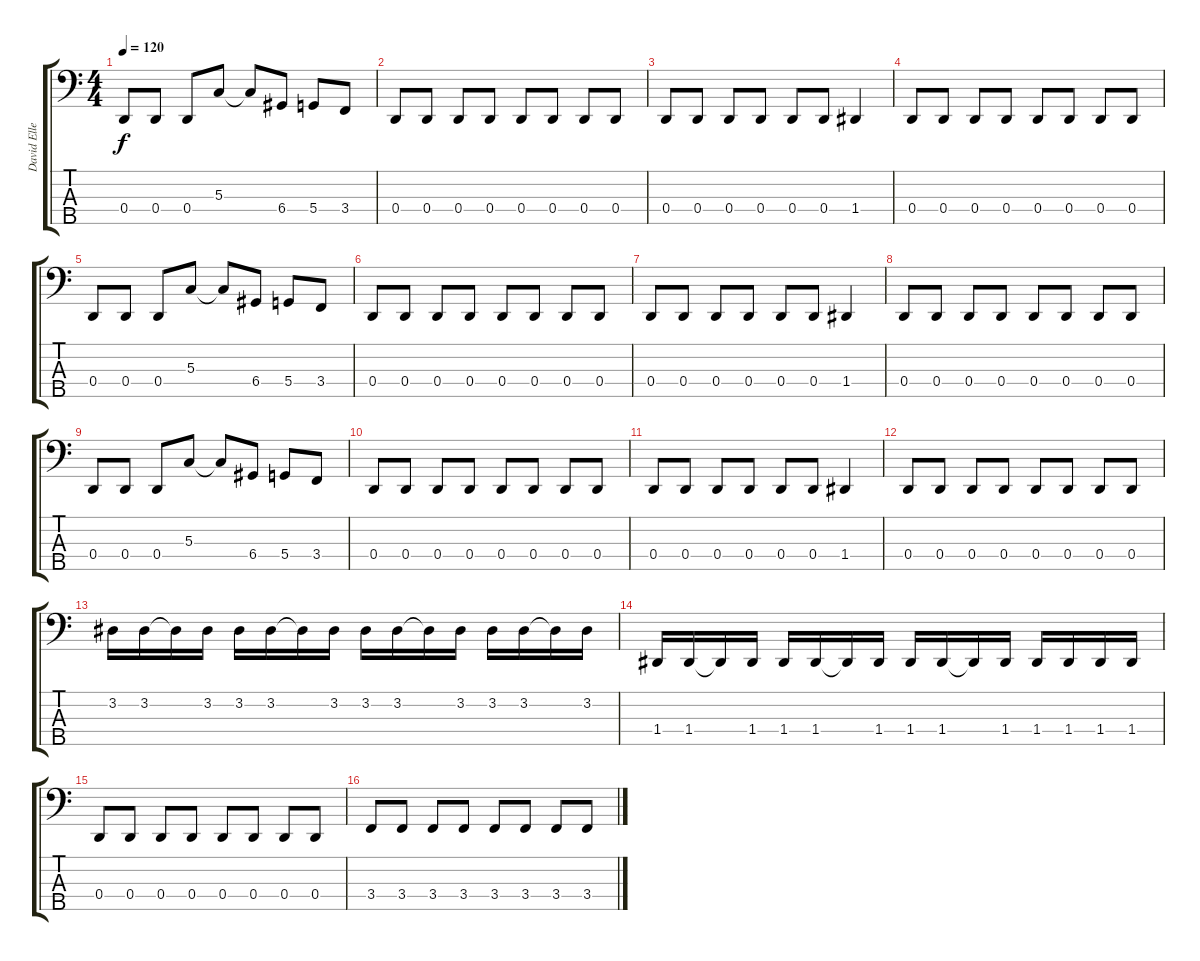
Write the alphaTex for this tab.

\track ("David Ellefson" "David Elle") {instrument acousticguitarnylon}
\staff {score tabs}
\tuning (F2 C2 G1 D1 A0) {hide}
\ts (4 4)
\tempo 120
\clef f4
\ks c
0.4.8{dy f} 0.4.8 0.4.8 5.3.8 5.3{t}.8 6.4.8 5.4.8 3.4.8 |
0.4.8 0.4.8 0.4.8 0.4.8 0.4.8 0.4.8 0.4.8 0.4.8 |
0.4.8 0.4.8 0.4.8 0.4.8 0.4.8 0.4.8 1.4.4 |
0.4.8 0.4.8 0.4.8 0.4.8 0.4.8 0.4.8 0.4.8 0.4.8 |
0.4.8 0.4.8 0.4.8 5.3.8 5.3{t}.8 6.4.8 5.4.8 3.4.8 |
0.4.8 0.4.8 0.4.8 0.4.8 0.4.8 0.4.8 0.4.8 0.4.8 |
0.4.8 0.4.8 0.4.8 0.4.8 0.4.8 0.4.8 1.4.4 |
0.4.8 0.4.8 0.4.8 0.4.8 0.4.8 0.4.8 0.4.8 0.4.8 |
0.4.8 0.4.8 0.4.8 5.3.8 5.3{t}.8 6.4.8 5.4.8 3.4.8 |
0.4.8 0.4.8 0.4.8 0.4.8 0.4.8 0.4.8 0.4.8 0.4.8 |
0.4.8 0.4.8 0.4.8 0.4.8 0.4.8 0.4.8 1.4.4 |
0.4.8 0.4.8 0.4.8 0.4.8 0.4.8 0.4.8 0.4.8 0.4.8 |
3.2.16 3.2.16 3.2{t}.16 3.2.16 3.2.16 3.2.16 3.2{t}.16 3.2.16 3.2.16 3.2.16 3.2{t}.16 3.2.16 3.2.16 3.2.16 3.2{t}.16 3.2.16 |
1.4.16 1.4.16 1.4{t}.16 1.4.16 1.4.16 1.4.16 1.4{t}.16 1.4.16 1.4.16 1.4.16 1.4{t}.16 1.4.16 1.4.16 1.4.16 1.4.16 1.4.16 |
0.4.8 0.4.8 0.4.8 0.4.8 0.4.8 0.4.8 0.4.8 0.4.8 |
3.4.8 3.4.8 3.4.8 3.4.8 3.4.8 3.4.8 3.4.8 3.4.8
